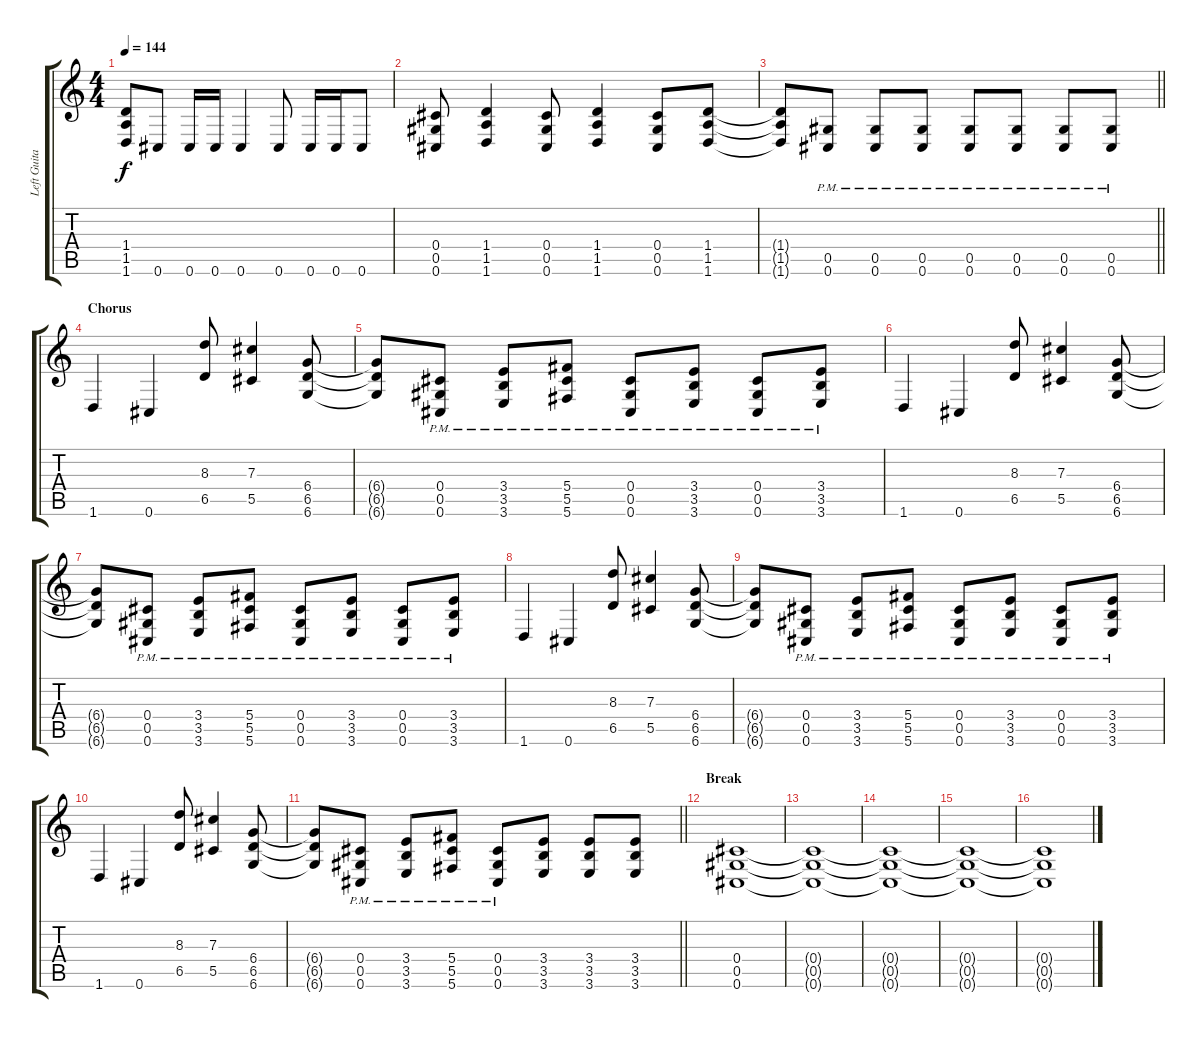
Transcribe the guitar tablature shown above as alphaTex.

\track ("Left Guitar" "Left Guita") {instrument distortionguitar}
\staff {score tabs}
\tuning (Eb4 Bb3 Gb3 Db3 Ab2 Db2) {hide}
\ts (4 4)
\tempo 144
\clef g2
\ks c
(1.4{t} 1.5{t} 1.6{t}).8{dy f} 0.6.8 0.6.16 0.6.16 0.6.4 0.6.8 0.6.16 0.6.16 0.6.8 |
(0.4 0.5 0.6).8 (1.4 1.5 1.6).4 (0.4 0.5 0.6).8 (1.4 1.5 1.6).4 (0.4 0.5 0.6).8 (1.4 1.5 1.6).8 |
\barLineRight lightlight
(1.4{t} 1.5{t} 1.6{t}).8 (0.5{pm} 0.6{pm}).8 (0.5{pm} 0.6{pm}).8 (0.5{pm} 0.6{pm}).8 (0.5{pm} 0.6{pm}).8 (0.5{pm} 0.6{pm}).8 (0.5{pm} 0.6{pm}).8 (0.5{pm} 0.6{pm}).8 |
\section ("" "Chorus")
1.6.4 0.6.4 (8.3 6.5).8 (7.3 5.5).4 (6.4 6.5 6.6).8 |
(6.4{t} 6.5{t} 6.6{t}).8 (0.4{pm} 0.5{pm} 0.6{pm}).8 (3.4{pm} 3.5{pm} 3.6{pm}).8 (5.4{pm} 5.5{pm} 5.6{pm}).8 (0.4{pm} 0.5{pm} 0.6{pm}).8 (3.4{pm} 3.5{pm} 3.6{pm}).8 (0.4{pm} 0.5{pm} 0.6{pm}).8 (3.4{pm} 3.5{pm} 3.6{pm}).8 |
1.6.4 0.6.4 (8.3 6.5).8 (7.3 5.5).4 (6.4 6.5 6.6).8 |
(6.4{t} 6.5{t} 6.6{t}).8 (0.4{pm} 0.5{pm} 0.6{pm}).8 (3.4{pm} 3.5{pm} 3.6{pm}).8 (5.4{pm} 5.5{pm} 5.6{pm}).8 (0.4{pm} 0.5{pm} 0.6{pm}).8 (3.4{pm} 3.5{pm} 3.6{pm}).8 (0.4{pm} 0.5{pm} 0.6{pm}).8 (3.4{pm} 3.5{pm} 3.6{pm}).8 |
1.6.4 0.6.4 (8.3 6.5).8 (7.3 5.5).4 (6.4 6.5 6.6).8 |
(6.4{t} 6.5{t} 6.6{t}).8 (0.4{pm} 0.5{pm} 0.6{pm}).8 (3.4{pm} 3.5{pm} 3.6{pm}).8 (5.4{pm} 5.5{pm} 5.6{pm}).8 (0.4{pm} 0.5{pm} 0.6{pm}).8 (3.4{pm} 3.5{pm} 3.6{pm}).8 (0.4{pm} 0.5{pm} 0.6{pm}).8 (3.4{pm} 3.5{pm} 3.6{pm}).8 |
1.6.4 0.6.4 (8.3 6.5).8 (7.3 5.5).4 (6.4 6.5 6.6).8 |
\barLineRight lightlight
(6.4{t} 6.5{t} 6.6{t}).8 (0.4{pm} 0.5{pm} 0.6{pm}).8 (3.4{pm} 3.5{pm} 3.6{pm}).8 (5.4{pm} 5.5{pm} 5.6{pm}).8 (0.4{pm} 0.5{pm} 0.6{pm}).8 (3.4 3.5 3.6).8 (3.4 3.5 3.6).8 (3.4 3.5 3.6).8 |
\section ("" "Break")
(0.4 0.5 0.6).1 |
(0.4{t} 0.5{t} 0.6{t}).1 |
(0.4{t} 0.5{t} 0.6{t}).1 |
(0.4{t} 0.5{t} 0.6{t}).1 |
(0.4{t} 0.5{t} 0.6{t}).1
